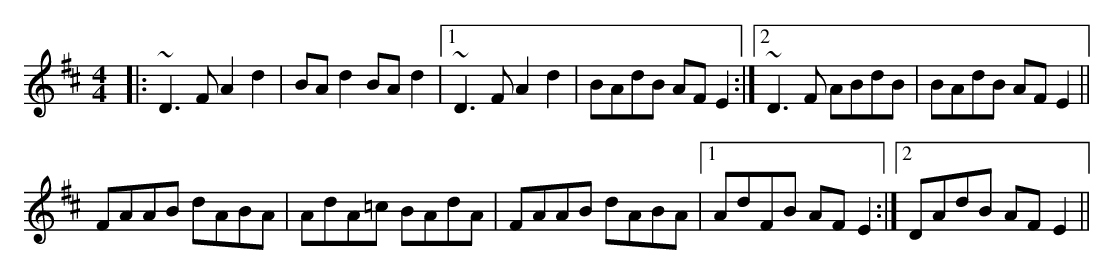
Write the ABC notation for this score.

X:1
M:4/4
K:D
|:~D3 F A2 d2|BA d2 BA d2|1 ~D3 F A2 d2|BAdB AF E2:|2 ~D3 F ABdB|BAdB AF E2||
FAAB dABA|AdA=c BAdA|FAAB dABA|1 AdFB AF E2:|2 DAdB AF E2||
